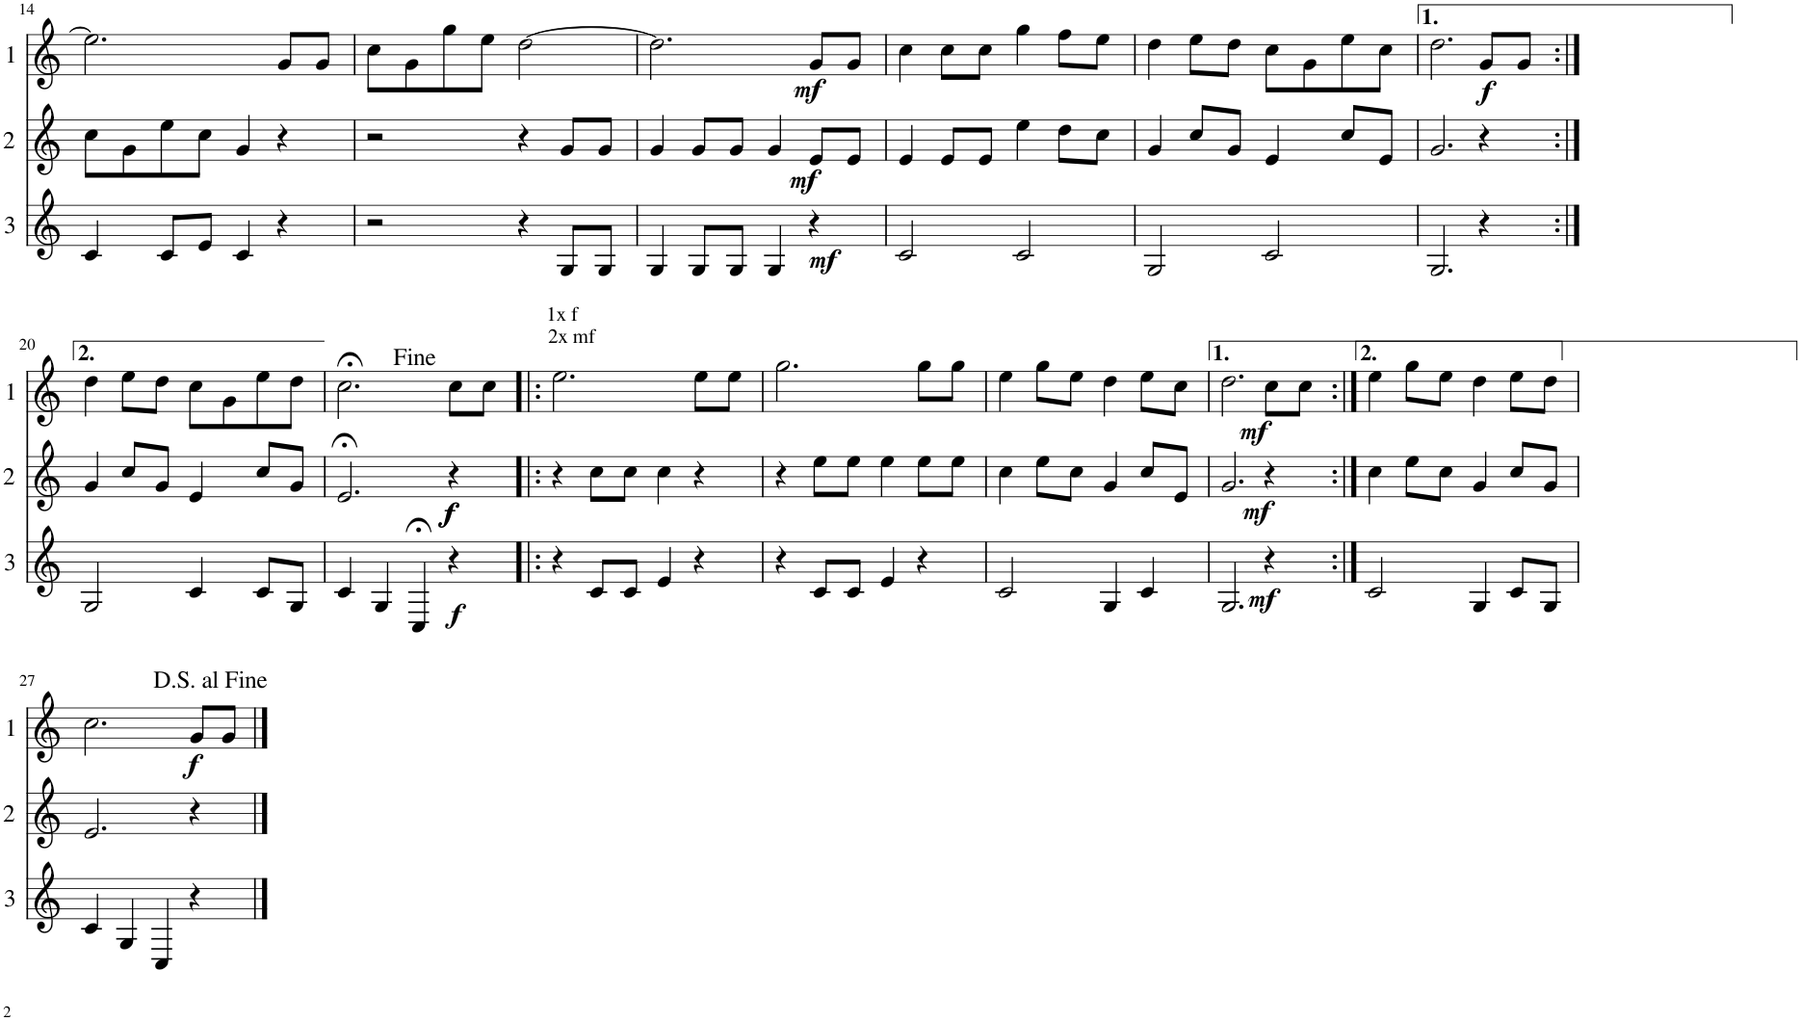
**kern	**dynam	**kern	**dynam	**kern	**dynam
*part3	*part3	*part2	*part2	*part1	*part1
*staff3	*staff3	*staff2	*staff2	*staff1	*staff1
*I"Cor 3	*	*I"Cor 2	*	*I"Cor 1	*
!!LO:PB:g=z
*clefG2	*	*clefG2	*	*clefG2	*
*Trd4c7	*	*Trd4c7	*	*Trd4c7	*
*k[]	*	*k[]	*	*k[]	*
*M4/4	*	*M4/4	*	*M4/4	*
=14	=14	=14	=14	=14	=14
4c/	.	8cc\L	.	2.ee\]	.
.	.	8g\	.	.	.
8c/L	.	8ee\	.	.	.
8e/J	.	8cc\J	.	.	.
4c/	.	4g/	.	.	.
4r	.	4r	.	8g/L	.
.	.	.	.	8g/J	.
=15	=15	=15	=15	=15	=15
2r	.	2r	.	8cc\L	.
.	.	.	.	8g\	.
.	.	.	.	8gg\	.
.	.	.	.	8ee\J	.
4r	.	4r	.	[2dd\	.
8G/L	.	8g/L	.	.	.
8G/J	.	8g/J	.	.	.
=16	=16	=16	=16	=16	=16
4G/	.	4g/	.	2.dd\]	.
8G/L	.	8g/L	.	.	.
8G/J	.	8g/J	.	.	.
4G/	.	4g/	.	.	.
!	!LO:DY:b	!	!LO:DY:b	!	!LO:DY:b
4r	mf	8e/L	mf	8g/L	mf
.	.	8e/J	.	8g/J	.
=17	=17	=17	=17	=17	=17
2c/	.	4e/	.	4cc\	.
.	.	8e/L	.	8cc\L	.
.	.	8e/J	.	8cc\J	.
2c/	.	4ee\	.	4gg\	.
.	.	8dd\L	.	8ff\L	.
.	.	8cc\J	.	8ee\J	.
=18	=18	=18	=18	=18	=18
2G/	.	4g/	.	4dd\	.
.	.	8cc/L	.	8ee\L	.
.	.	8g/J	.	8dd\J	.
2c/	.	4e/	.	8cc\L	.
.	.	.	.	8g\	.
.	.	8cc/L	.	8ee\	.
.	.	8e/J	.	8cc\J	.
=19	=19	=19	=19	=19	=19
2.G/	.	2.g/	.	2.dd\	.
!	!	!	!	!	!LO:DY:b
4r	.	4r	.	8g/L	f
.	.	.	.	8g/J	.
!!LO:LB:g=z
=20:|!	=20:|!	=20:|!	=20:|!	=20:|!	=20:|!
2G/	.	4g/	.	4dd\	.
.	.	8cc/L	.	8ee\L	.
.	.	8g/J	.	8dd\J	.
4c/	.	4e/	.	8cc\L	.
.	.	.	.	8g\	.
8c/L	.	8cc/L	.	8ee\	.
8G/J	.	8g/J	.	8dd\J	.
=21	=21	=21	=21	=21	=21
4c/	.	2.e;</	.	2.cc;<\	.
4G/	.	.	.	.	.
4C;</	.	.	.	.	.
!	!LO:DY:b	!	!LO:DY:b	!	!
!	!	!	!LO:DY:n=1:b	!	!
4r	f	4r	f f	8cc\L	.
.	.	.	.	8cc\J	.
=22!|:	=22!|:	=22!|:	=22!|:	=22!|:	=22!|:
!	!	!	!	!LO:TX:a:t=1x f	!
!	!	!	!	!LO:TX:a:t=2x mf	!
4r	.	4r	.	2.ee\	.
8c/L	.	8cc\L	.	.	.
8c/J	.	8cc\J	.	.	.
4e/	.	4cc\	.	.	.
4r	.	4r	.	8ee\L	.
.	.	.	.	8ee\J	.
=23	=23	=23	=23	=23	=23
4r	.	4r	.	2.gg\	.
8c/L	.	8ee\L	.	.	.
8c/J	.	8ee\J	.	.	.
4e/	.	4ee\	.	.	.
4r	.	8ee\L	.	8gg\L	.
.	.	8ee\J	.	8gg\J	.
=24	=24	=24	=24	=24	=24
2c/	.	4cc\	.	4ee\	.
.	.	8ee\L	.	8gg\L	.
.	.	8cc\J	.	8ee\J	.
4G/	.	4g/	.	4dd\	.
4c/	.	8cc/L	.	8ee\L	.
.	.	8e/J	.	8cc\J	.
=25	=25	=25	=25	=25	=25
2.G/	.	2.g/	.	2.dd\	.
!	!LO:DY:b	!	!LO:DY:b	!	!LO:DY:b
4r	mf	4r	mf	8cc\L	mf
.	.	.	.	8cc\J	.
=26:|!	=26:|!	=26:|!	=26:|!	=26:|!	=26:|!
2c/	.	4cc\	.	4ee\	.
.	.	8ee\L	.	8gg\L	.
.	.	8cc\J	.	8ee\J	.
4G/	.	4g/	.	4dd\	.
8c/L	.	8cc/L	.	8ee\L	.
8G/J	.	8g/J	.	8dd\J	.
!!LO:LB:g=z
=27	=27	=27	=27	=27	=27
4c/	.	2.e/	.	2.cc\	.
4G/	.	.	.	.	.
4C/	.	.	.	.	.
!	!	!	!	!	!LO:DY:b
4r	.	4r	.	8g/L	f
.	.	.	.	8g/J	.
==	==	==	==	==	==
*-	*-	*-	*-	*-	*-
